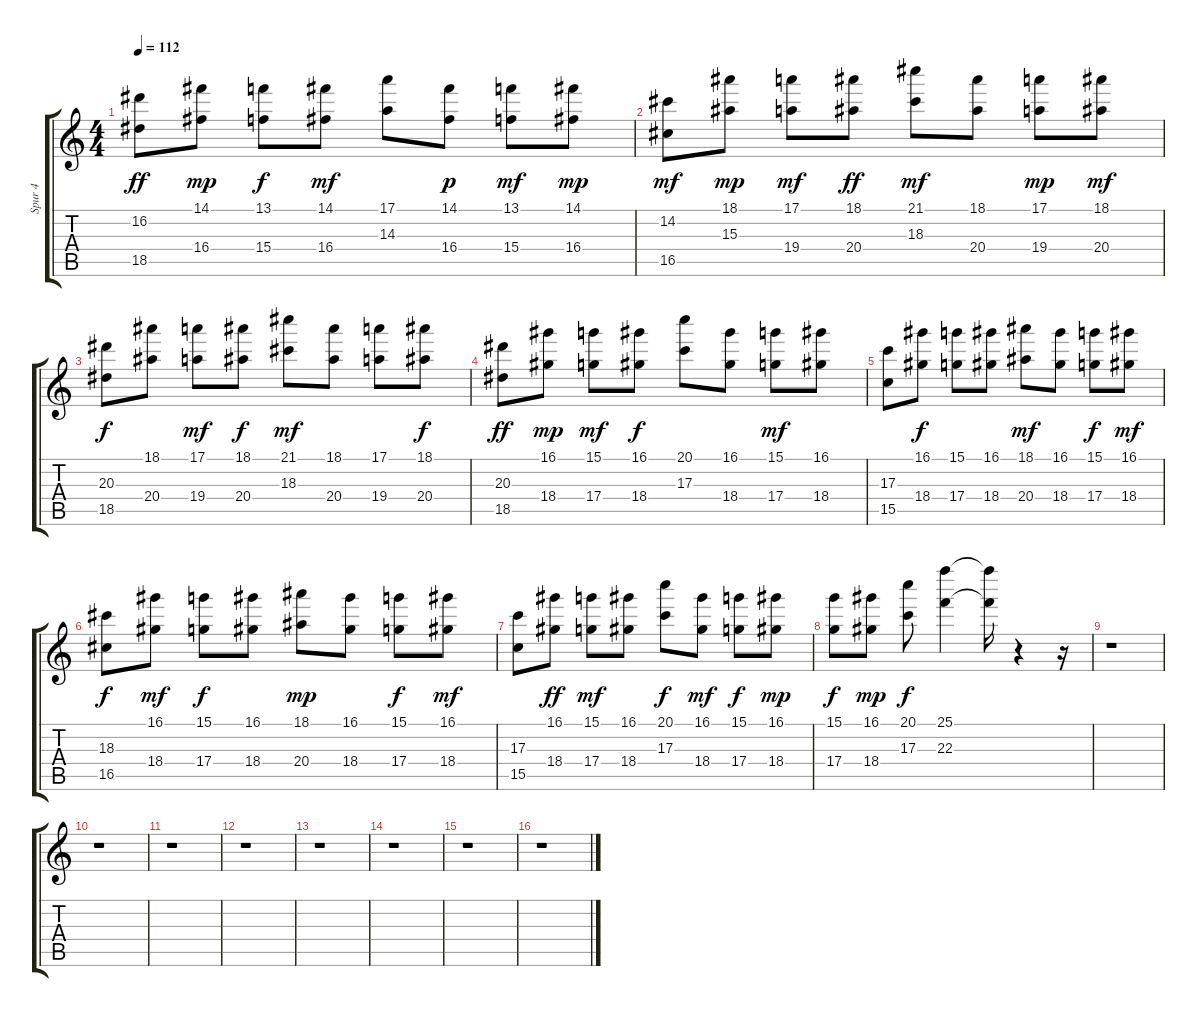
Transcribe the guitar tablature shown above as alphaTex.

\track ("Spur 4" "Spur 4") {instrument electricguitarjazz}
\staff {score tabs}
\tuning (E4 B3 G3 D3 A2 E2) {hide}
\ts (4 4)
\tempo 112
\clef g2
\ks c
(16.2 18.5).8{dy ff} (14.1 16.4).8{dy mp} (13.1 15.4).8{dy f} (14.1 16.4).8{dy mf} (17.1 14.3).8 (14.1 16.4).8{dy p} (13.1 15.4).8{dy mf} (14.1 16.4).8{dy mp} |
(14.2 16.5).8{dy mf} (18.1 15.3).8{dy mp} (17.1 19.4).8{dy mf} (18.1 20.4).8{dy ff} (21.1 18.3).8{dy mf} (18.1 20.4).8 (17.1 19.4).8{dy mp} (18.1 20.4).8{dy mf} |
(20.3 18.5).8{dy f} (18.1 20.4).8 (17.1 19.4).8{dy mf} (18.1 20.4).8{dy f} (21.1 18.3).8{dy mf} (18.1 20.4).8 (17.1 19.4).8 (18.1 20.4).8{dy f} |
(20.3 18.5).8{dy ff} (16.1 18.4).8{dy mp} (15.1 17.4).8{dy mf} (16.1 18.4).8{dy f} (20.1 17.3).8 (16.1 18.4).8 (15.1 17.4).8{dy mf} (16.1 18.4).8 |
(17.3 15.5).8 (16.1 18.4).8{dy f} (15.1 17.4).8 (16.1 18.4).8 (18.1 20.4).8{dy mf} (16.1 18.4).8 (15.1 17.4).8{dy f} (16.1 18.4).8{dy mf} |
(18.3 16.5).8{dy f} (16.1 18.4).8{dy mf} (15.1 17.4).8{dy f} (16.1 18.4).8 (18.1 20.4).8{dy mp} (16.1 18.4).8 (15.1 17.4).8{dy f} (16.1 18.4).8{dy mf} |
(17.3 15.5).8 (16.1 18.4).8{dy ff} (15.1 17.4).8{dy mf} (16.1 18.4).8 (20.1 17.3).8{dy f} (16.1 18.4).8{dy mf} (15.1 17.4).8{dy f} (16.1 18.4).8{dy mp} |
(15.1 17.4).8{dy f} (16.1 18.4).8{dy mp} (20.1 17.3).8{dy f} (25.1 22.3).4 (25.1{t} 22.3{t}).16 r.4 r.16 |
r.1 |
r.1 |
r.1 |
r.1 |
r.1 |
r.1 |
r.1 |
r.1
